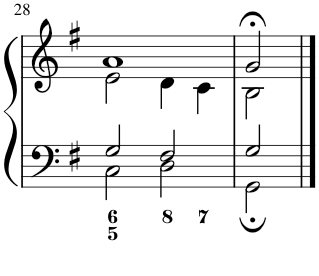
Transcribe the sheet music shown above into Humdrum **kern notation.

**kern	**kern
*part1	*part1
*staff2	*staff1
*I"Piano	*
*I'Pno.	*
!!LO:PB:g=z
*clefF4	*clefG2
*k[f#]	*k[f#]
*M4/4	*M4/4
*met(c)	*met(c)
=28	=28
*^	*^
2G/	2C\	1a	2e\
2F#/	2D\	.	4d\
.	.	.	4c\
=29	=29	=29	=29
2G/	2GG;\	2g;</	2B\
*v	*v	*	*
*	*v	*v
==	==
*-	*-
